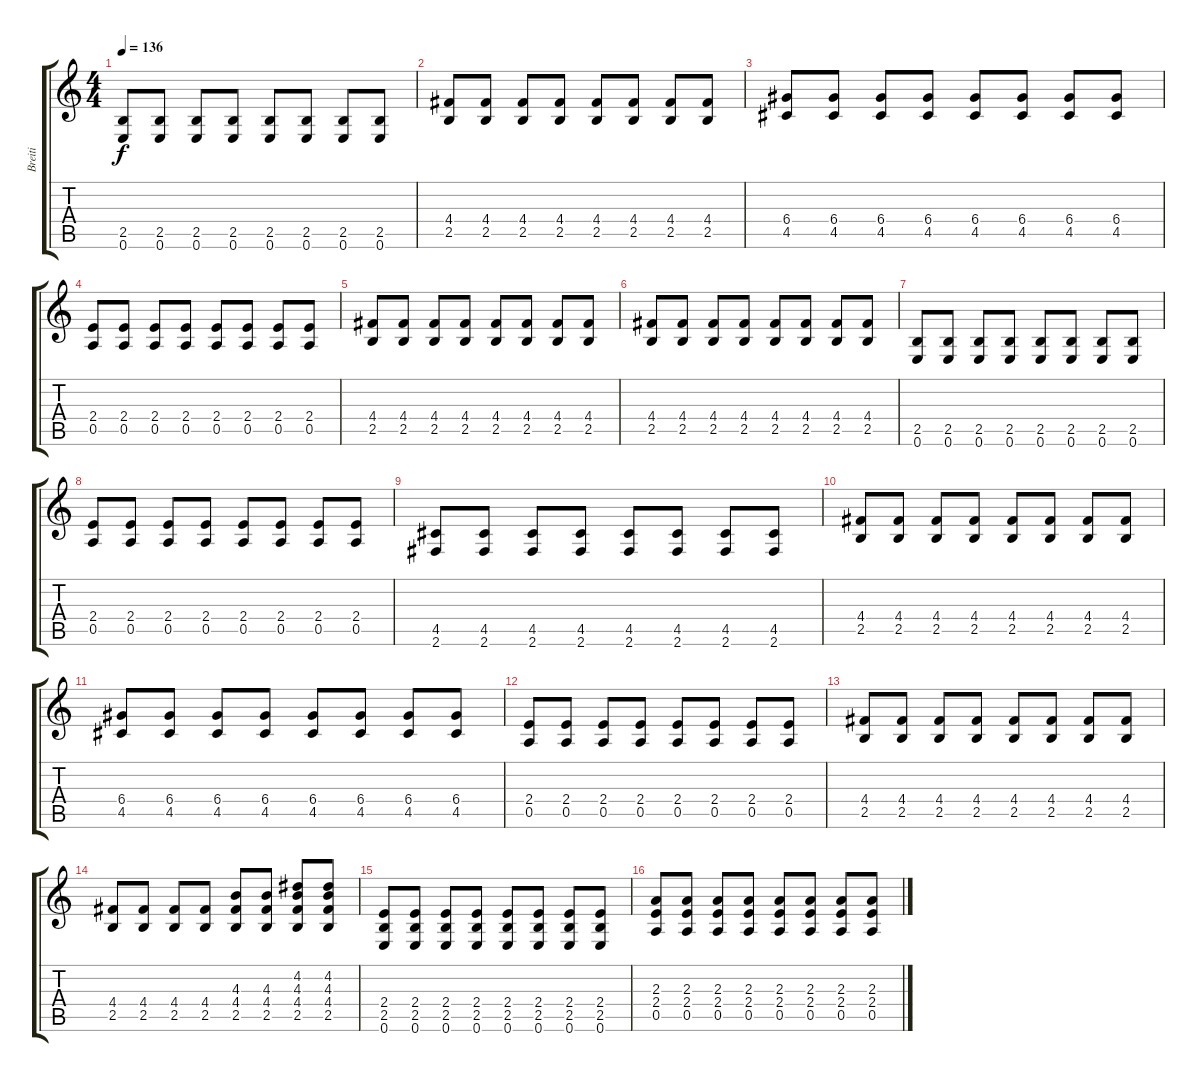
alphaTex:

\track ("Breiti" "Breiti") {instrument distortionguitar}
\staff {score tabs}
\tuning (E4 B3 G3 D3 A2 E2) {hide}
\ts (4 4)
\tempo 136
\clef g2
\ks c
(2.5 0.6).8{dy f} (2.5 0.6).8 (2.5 0.6).8 (2.5 0.6).8 (2.5 0.6).8 (2.5 0.6).8 (2.5 0.6).8 (2.5 0.6).8 |
(4.4 2.5).8 (4.4 2.5).8 (4.4 2.5).8 (4.4 2.5).8 (4.4 2.5).8 (4.4 2.5).8 (4.4 2.5).8 (4.4 2.5).8 |
(6.4 4.5).8 (6.4 4.5).8 (6.4 4.5).8 (6.4 4.5).8 (6.4 4.5).8 (6.4 4.5).8 (6.4 4.5).8 (6.4 4.5).8 |
(2.4 0.5).8 (2.4 0.5).8 (2.4 0.5).8 (2.4 0.5).8 (2.4 0.5).8 (2.4 0.5).8 (2.4 0.5).8 (2.4 0.5).8 |
(4.4 2.5).8 (4.4 2.5).8 (4.4 2.5).8 (4.4 2.5).8 (4.4 2.5).8 (4.4 2.5).8 (4.4 2.5).8 (4.4 2.5).8 |
(4.4 2.5).8 (4.4 2.5).8 (4.4 2.5).8 (4.4 2.5).8 (4.4 2.5).8 (4.4 2.5).8 (4.4 2.5).8 (4.4 2.5).8 |
(2.5 0.6).8 (2.5 0.6).8 (2.5 0.6).8 (2.5 0.6).8 (2.5 0.6).8 (2.5 0.6).8 (2.5 0.6).8 (2.5 0.6).8 |
(2.4 0.5).8 (2.4 0.5).8 (2.4 0.5).8 (2.4 0.5).8 (2.4 0.5).8 (2.4 0.5).8 (2.4 0.5).8 (2.4 0.5).8 |
(4.5 2.6).8 (4.5 2.6).8 (4.5 2.6).8 (4.5 2.6).8 (4.5 2.6).8 (4.5 2.6).8 (4.5 2.6).8 (4.5 2.6).8 |
(4.4 2.5).8 (4.4 2.5).8 (4.4 2.5).8 (4.4 2.5).8 (4.4 2.5).8 (4.4 2.5).8 (4.4 2.5).8 (4.4 2.5).8 |
(6.4 4.5).8 (6.4 4.5).8 (6.4 4.5).8 (6.4 4.5).8 (6.4 4.5).8 (6.4 4.5).8 (6.4 4.5).8 (6.4 4.5).8 |
(2.4 0.5).8 (2.4 0.5).8 (2.4 0.5).8 (2.4 0.5).8 (2.4 0.5).8 (2.4 0.5).8 (2.4 0.5).8 (2.4 0.5).8 |
(4.4 2.5).8 (4.4 2.5).8 (4.4 2.5).8 (4.4 2.5).8 (4.4 2.5).8 (4.4 2.5).8 (4.4 2.5).8 (4.4 2.5).8 |
(4.4 2.5).8 (4.4 2.5).8 (4.4 2.5).8 (4.4 2.5).8 (4.3 4.4 2.5).8{instrument distortionguitar} (4.3 4.4 2.5).8 (4.2 4.3 4.4 2.5).8 (4.2 4.3 4.4 2.5).8 |
(2.4 2.5 0.6).8 (2.4 2.5 0.6).8 (2.4 2.5 0.6).8 (2.4 2.5 0.6).8 (2.4 2.5 0.6).8 (2.4 2.5 0.6).8 (2.4 2.5 0.6).8 (2.4 2.5 0.6).8 |
(2.3 2.4 0.5).8 (2.3 2.4 0.5).8 (2.3 2.4 0.5).8 (2.3 2.4 0.5).8 (2.3 2.4 0.5).8 (2.3 2.4 0.5).8 (2.3 2.4 0.5).8 (2.3 2.4 0.5).8
